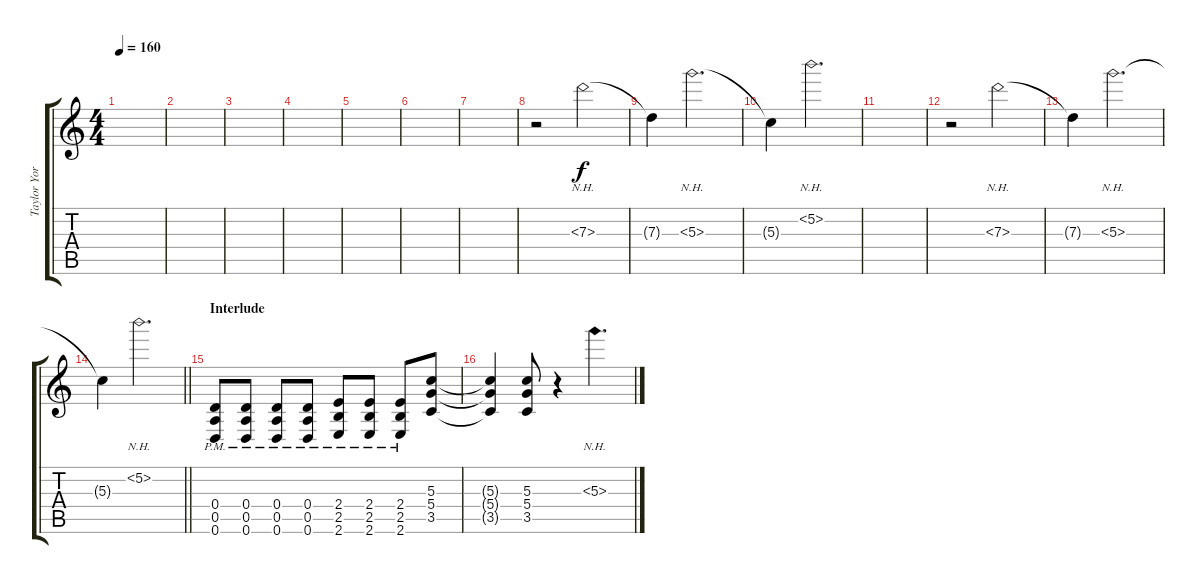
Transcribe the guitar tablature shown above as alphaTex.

\track ("Taylor York" "Taylor Yor") {instrument overdrivenguitar}
\staff {score tabs}
\tuning (E4 B3 G3 D3 A2 D2) {hide}
\ts (4 4)
\tempo 160
\clef g2
\ks c
|
|
|
|
|
|
|
r.2{instrument electricguitarclean} 7.3{nh}.2 |
7.3{t}.4 5.3{nh}.2{d} |
5.3{t}.4 5.2{nh}.2{d} |
|
r.2 7.3{nh}.2 |
7.3{t}.4 5.3{nh}.2{d} |
\barLineRight lightlight
5.3{t}.4 5.2{nh}.2{d} |
\section ("" "Interlude")
(0.4{pm} 0.5{pm} 0.6{pm}).8{instrument overdrivenguitar} (0.4{pm} 0.5{pm} 0.6{pm}).8 (0.4{pm} 0.5{pm} 0.6{pm}).8 (0.4{pm} 0.5{pm} 0.6{pm}).8 (2.4{pm} 2.5{pm} 2.6{pm}).8 (2.4{pm} 2.5{pm} 2.6{pm}).8 (2.4{pm} 2.5{pm} 2.6{pm}).8 (5.3 5.4 3.5).8 |
(5.3{t} 5.4{t} 3.5{t}).4 (5.3 5.4 3.5).8 r.4 5.3{nh}.4{d}
